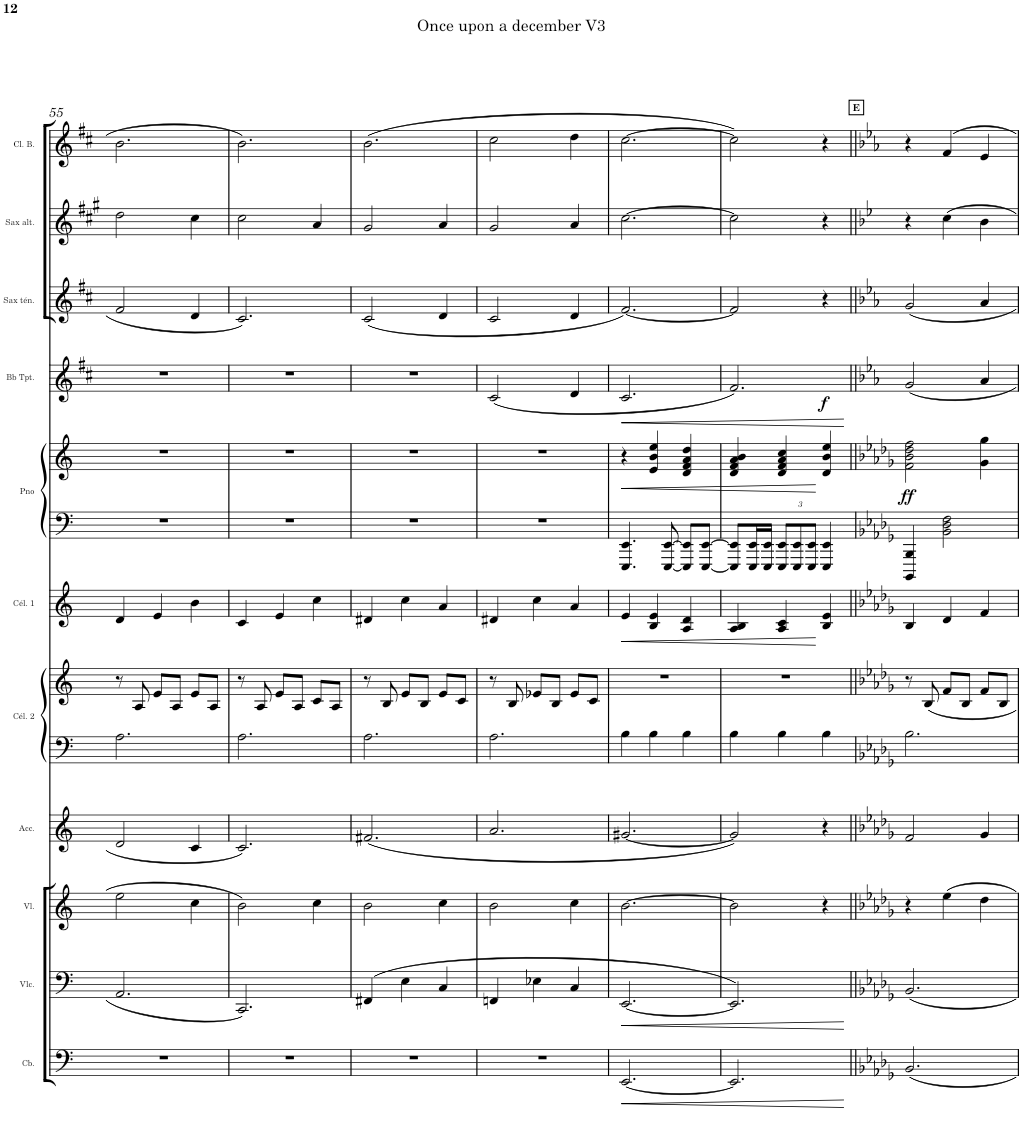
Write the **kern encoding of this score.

**kern	**kern	**kern	**kern	**kern	**kern	**kern	**kern	**kern	**dynam	**kern	**dynam	**kern	**kern	**kern
*part11	*part10	*part9	*part8	*part7	*part7	*part6	*part5	*part5	*part5	*part4	*part4	*part3	*part2	*part1
*staff13	*staff12	*staff11	*staff10	*staff9	*staff8	*staff7	*staff6	*staff5	*staff5/6	*staff4	*staff4	*staff3	*staff2	*staff1
*I"Contrebasse	*I"Violoncelle	*I"Violon	*I"Accordéon	*I"Célesta 2	*	*I"Célesta 1	*I"Piano	*	*	*I"Trumpet in Bb	*	*I"Saxo Ténor	*I"Saxo Alto	*I"Clarinette Basse en Sib
*I'Cb.	*I'Vlc.	*I'Vl.	*I'Acc.	*I'Cél. 2	*	*I'Cél. 1	*I'Pno	*	*	*	*	*I'Sax tén.	*I'Sax alt.	*I'Cl. B.
!!LO:PB:g=z
*clefF4	*clefF4	*clefG2	*clefG2	*clefF4	*clefG2	*clefG2	*clefF4	*clefG2	*	*clefG2	*	*clefG2	*clefG2	*clefG2
*Trd7c12	*	*	*	*Trd-7c-12	*Trd-7c-12	*Trd-7c-12	*	*	*	*Trd1c2	*	*Trd8c14	*Trd5c9	*Trd8c14
*k[]	*k[]	*k[]	*k[]	*k[]	*k[]	*k[]	*k[]	*k[]	*	*k[f#c#]	*	*k[f#c#]	*k[f#c#g#]	*k[f#c#]
*	*	*	*	*	*	*	*	*	*	*b:	*	*b:	*f#:	*b:
*M3/4	*M3/4	*M3/4	*M3/4	*M3/4	*M3/4	*M3/4	*M3/4	*M3/4	*	*M3/4	*	*M3/4	*M3/4	*M3/4
=55	=55	=55	=55	=55	=55	=55	=55	=55	=55	=55	=55	=55	=55	=55
2.r	2.AA/	2ee\	2d/	2.A\	8r	4d/	2.r	2.r	.	2.r	.	2f#/	2dd\	2.b\
.	.	.	.	.	8A/	.	.	.	.	.	.	.	.	.
.	.	.	.	.	8e/L	4e/	.	.	.	.	.	.	.	.
.	.	.	.	.	8A/J	.	.	.	.	.	.	.	.	.
.	.	4cc\	4c/	.	8e/L	4b\	.	.	.	.	.	4d/	4cc#\	.
.	.	.	.	.	8A/J	.	.	.	.	.	.	.	.	.
=56	=56	=56	=56	=56	=56	=56	=56	=56	=56	=56	=56	=56	=56	=56
2.r	2.CC/	2b\	2.c/	2.A\	8r	4c/	2.r	2.r	.	2.r	.	2.c#/	2cc#\	2.b\
.	.	.	.	.	8A/	.	.	.	.	.	.	.	.	.
.	.	.	.	.	8e/L	4e/	.	.	.	.	.	.	.	.
.	.	.	.	.	8A/J	.	.	.	.	.	.	.	.	.
.	.	4cc\	.	.	8c/L	4cc\	.	.	.	.	.	.	4a/	.
.	.	.	.	.	8A/J	.	.	.	.	.	.	.	.	.
=57	=57	=57	=57	=57	=57	=57	=57	=57	=57	=57	=57	=57	=57	=57
2.r	(4FF#X/	2b\	(<2.f#X/	2.A\	8r	4d#X/	2.r	2.r	.	2.r	.	(<2c#/	2g#/	(>2.b\
.	.	.	.	.	8B/	.	.	.	.	.	.	.	.	.
.	4E\	.	.	.	8e/L	4cc\	.	.	.	.	.	.	.	.
.	.	.	.	.	8B/J	.	.	.	.	.	.	.	.	.
.	4C/	4cc\	.	.	8e/L	4a/	.	.	.	.	.	4d/	4a/	.
.	.	.	.	.	8c/J	.	.	.	.	.	.	.	.	.
=58	=58	=58	=58	=58	=58	=58	=58	=58	=58	=58	=58	=58	=58	=58
2.r	4FFn/	2b\	2.a/	2.A\	8r	4d#X/	2.r	2.r	.	(2c#/	.	2c#/	2g#/	2cc#\
.	.	.	.	.	8B/	.	.	.	.	.	.	.	.	.
.	4E-X\	.	.	.	8e-X/L	4cc\	.	.	.	.	.	.	.	.
.	.	.	.	.	8B/J	.	.	.	.	.	.	.	.	.
.	4C/	4cc\	.	.	8e-/L	4a/	.	.	.	4d/	.	4d/	4a/	4dd\
.	.	.	.	.	8c/J	.	.	.	.	.	.	.	.	.
=59	=59	=59	=59	=59	=59	=59	=59	=59	=59	=59	=59	=59	=59	=59
[2.EE/	[2.EE/	[2.b\	[2.g#X/	4B\	2.r	4e/	4.EEE/ 4.EE/	4r	.	2.c#/	.	[2.f#/)	[2.cc#\	[2.cc#\
.	.	.	.	4B\	.	4B/ 4e/	.	4e/ 4b/ 4ee/	.	.	.	.	.	.
.	.	.	.	.	.	.	[8EEE/ [8EE/	.	.	.	.	.	.	.
.	.	.	.	4B\	.	4A/ 4d/	8EEE/] 8EE/]L	4d/ 4f/ 4a/ 4dd/	.	.	.	.	.	.
.	.	.	.	.	.	.	[8EEE/ [8EE/J	.	.	.	.	.	.	.
=60	=60	=60	=60	=60	=60	=60	=60	=60	=60	=60	=60	=60	=60	=60
*	*	*	*	*	*	*	*	*	*	*^	*	*	*	*
2.EE/]	2.EE/])	2b\]	2g#/])	4B\	2.r	4A/ 4B/	8EEE/] 8EE/]L	4d/ 4f/ 4a/ 4b/	.	2.f#/)	2ryy	.	2f#/]	2cc#\]	2cc#\])
.	.	.	.	.	.	.	16EEE/ 16EE/L	.	.	.	.	.	.	.	.
.	.	.	.	.	.	.	16EEE/ 16EE/JJ	.	.	.	.	.	.	.	.
*	*	*	*	*	*	*	*Xbrackettup	*	*	*	*	*	*	*	*
.	.	.	.	4B\	.	4A/ 4c/	12EEE/ 12EE/L	4d/ 4f/ 4a/ 4cc/	.	.	.	.	.	.	.
.	.	.	.	.	.	.	12EEE/ 12EE/	.	.	.	.	.	.	.	.
.	.	.	.	.	.	.	12EEE/ 12EE/J	.	.	.	.	.	.	.	.
!	!	!	!	!	!	!	!	!	!	!	!	!LO:DY:b	!	!	!
.	.	4r	4r	4B\	.	4B/ 4e/	4EEE/ 4EE/	4d/ 4b/ 4ee/	.	.	4ryy	f	4r	4r	4r
*	*	*	*	*	*	*	*	*	*	*v	*v	*	*	*	*
!!LO:REH:place=s1:a:B:cj:fs=7.3:t=E
=61||	=61||	=61||	=61||	=61||	=61||	=61||	=61||	=61||	=61||	=61||	=61||	=61||	=61||	=61||
*k[b-e-a-d-g-]	*k[b-e-a-d-g-]	*k[b-e-a-d-g-]	*k[b-e-a-d-g-]	*k[b-e-a-d-g-]	*k[b-e-a-d-g-]	*k[b-e-a-d-g-]	*k[b-e-a-d-g-]	*k[b-e-a-d-g-]	*	*k[b-e-a-]	*	*k[b-e-a-]	*k[b-e-]	*k[b-e-a-]
*b-:	*b-:	*b-:	*b-:	*b-:	*b-:	*b-:	*b-:	*b-:	*	*c:	*	*c:	*g:	*c:
*	*	*	*	*	*	*	*	*	*	*^	*	*	*	*
!	!	!	!	!	!	!	!	!	!LO:DY:b	!	!	!	!	!	!
*	*	*	*	*	*	*	*	*	*	*v	*v	*	*	*	*
2.BB-/	2.BB-/	4r	2f/	2.B-\	8r	4B-/	4BBBB-/ 4BBB-/	2f\ 2b-\ 2dd-\ 2ff\	ff	2g/	.	2g/	4r	4r
.	.	.	.	.	8B-/	.	.	.	.	.	.	.	.	.
.	.	4ee-\	.	.	8f/L	4d-/	2BB-\ 2D-\ 2F\	.	.	.	.	.	4cc\	4f/
.	.	.	.	.	8B-/J	.	.	.	.	.	.	.	.	.
.	.	4dd-\	4g-/	.	8f/L	4f/	.	4g-\ 4gg-\	.	4a-/	.	4a-/	4b-\	4e-/
.	.	.	.	.	8B-/J	.	.	.	.	.	.	.	.	.
=	=	=	=	=	=	=	=	=	=	=	=	=	=	=
*-	*-	*-	*-	*-	*-	*-	*-	*-	*-	*-	*-	*-	*-	*-
